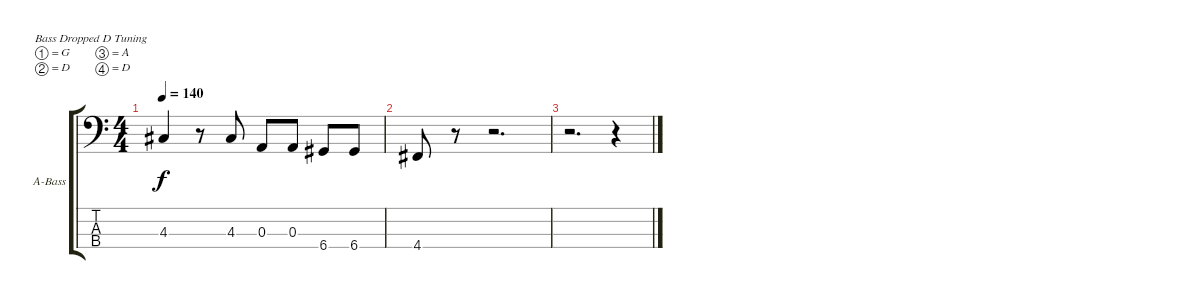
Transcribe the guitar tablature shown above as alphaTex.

\bracketExtendMode groupsimilarinstruments
\firstSystemTrackNameOrientation horizontal
\otherSystemsTrackNameOrientation horizontal
\track ("Bass" "A-Bass") {instrument acousticguitarsteel}
\staff {score tabs}
\tuning (G2 D2 A1 D1)
\ts (4 4)
\tempo 140
\clef f4
\ks c
4.3.4{dy f} r.8 4.3.8 0.3.8 0.3.8 6.4.8 6.4.8 |
4.4.8 r.8 r.2{d} |
r.2{d} r.4
